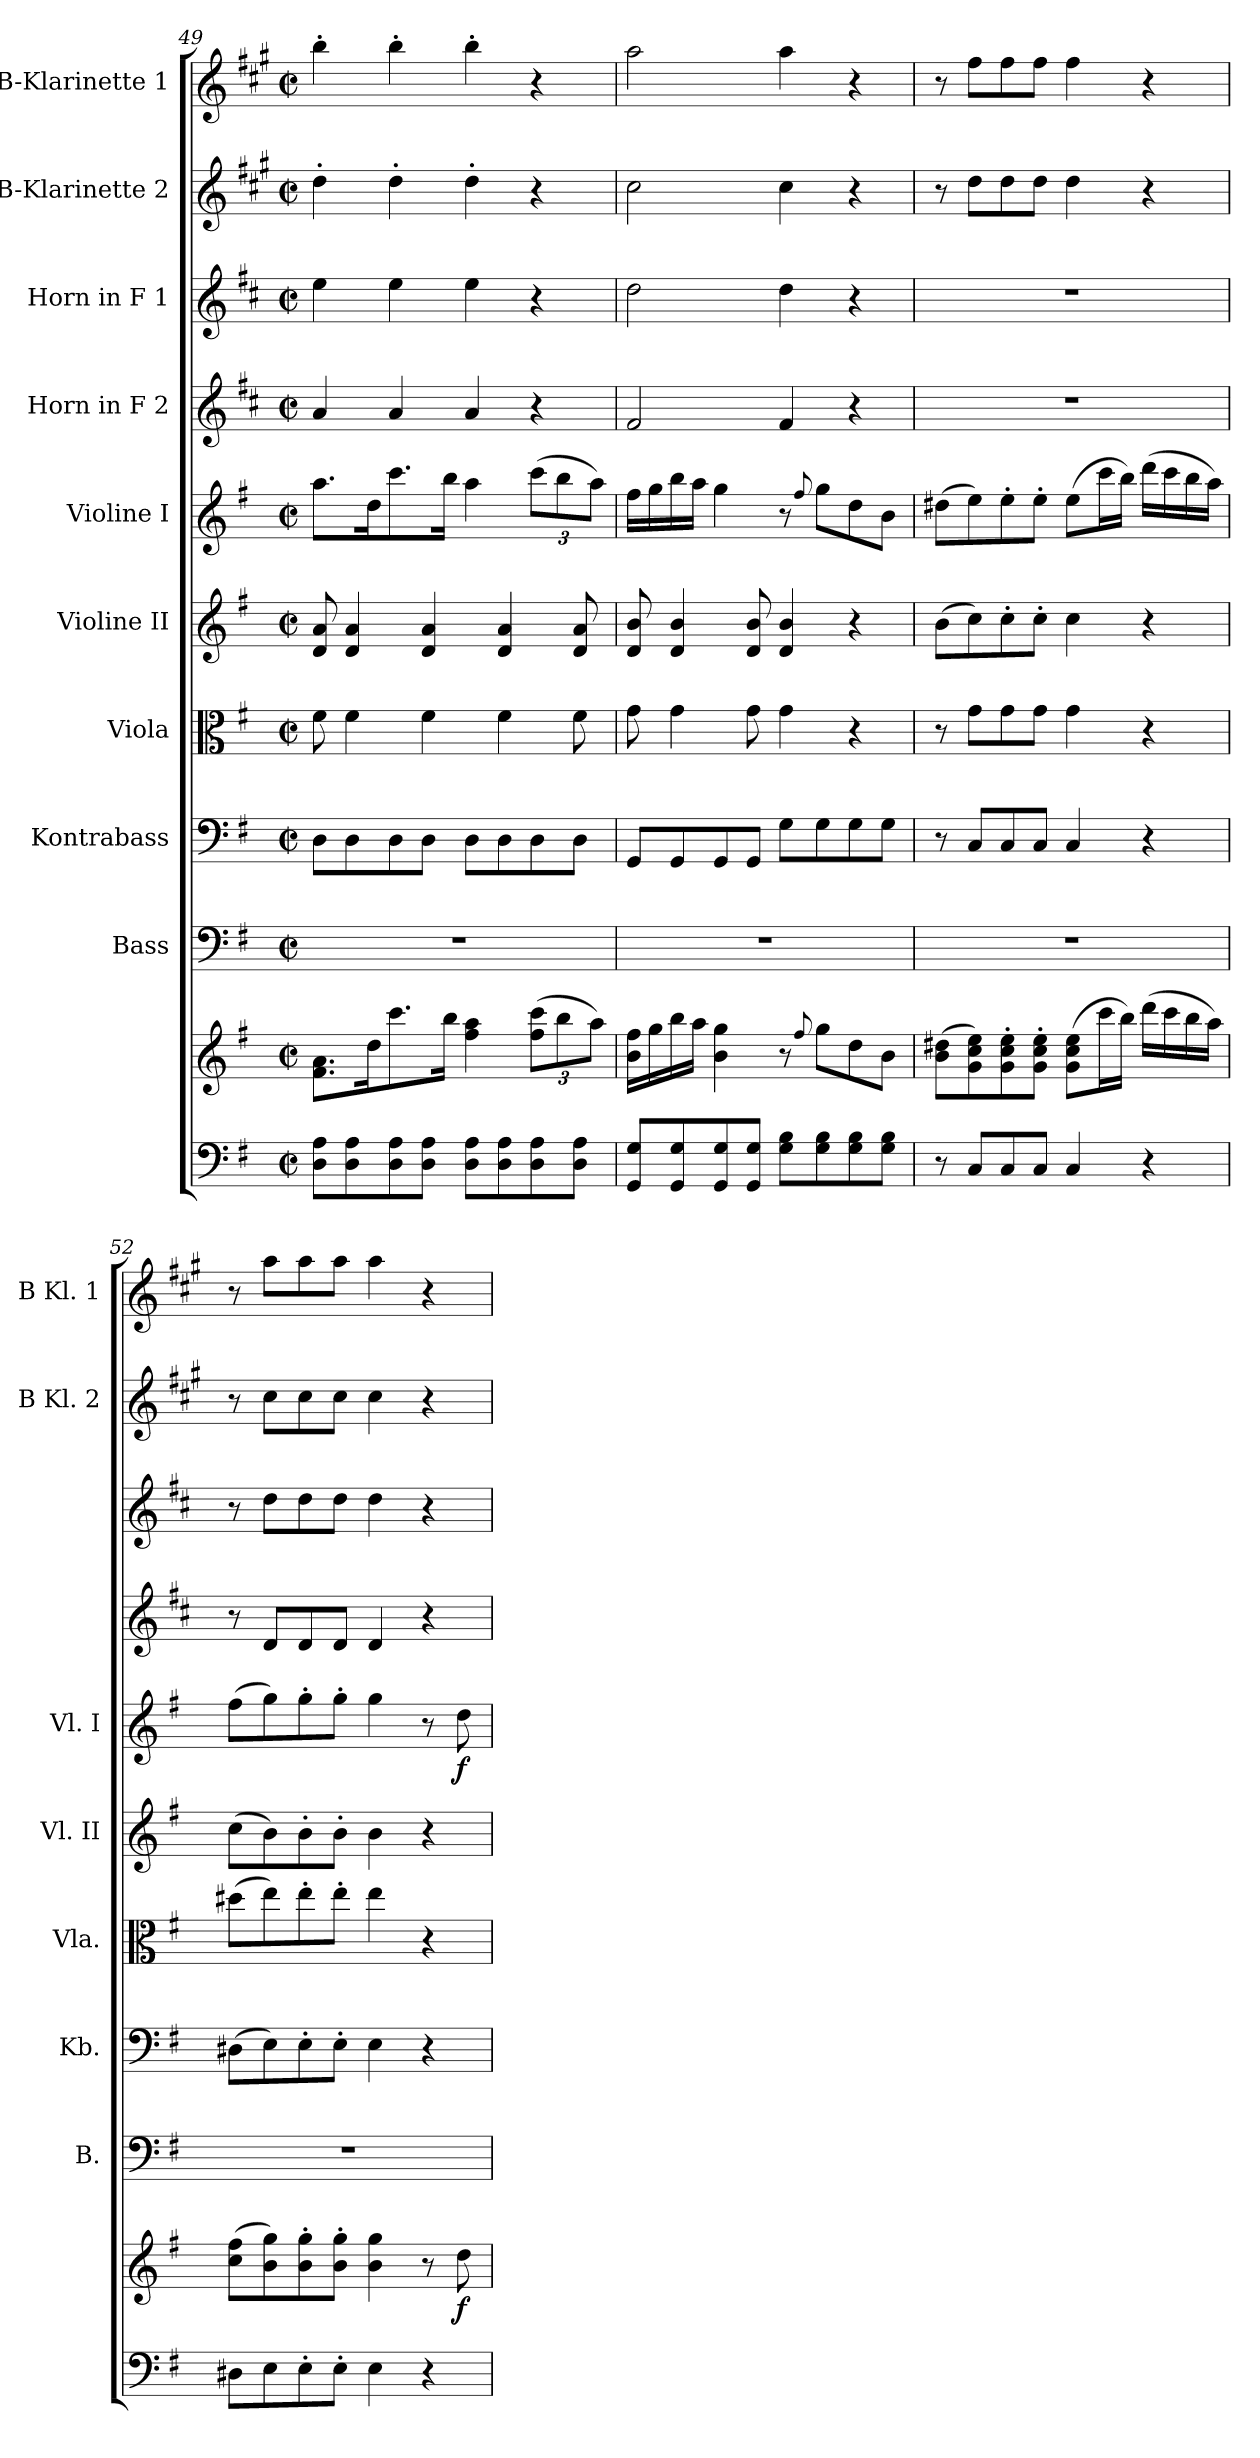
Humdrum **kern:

**kern	**kern	**dynam	**kern	**kern	**kern	**kern	**kern	**dynam	**kern	**kern	**kern	**kern
*part10	*part10	*part10	*part9	*part8	*part7	*part6	*part5	*part5	*part4	*part3	*part2	*part1
*staff11	*staff10	*staff10/11	*staff9	*staff8	*staff7	*staff6	*staff5	*staff5	*staff4	*staff3	*staff2	*staff1
*	*	*	*I"Bass	*I"Kontrabass	*I"Viola	*I"Violine II	*I"Violine I	*	*I"Horn in F 2	*I"Horn in F 1	*I"B-Klarinette 2	*I"B-Klarinette 1
*	*	*	*I'B.	*I'Kb.	*I'Vla.	*I'Vl. II	*I'Vl. I	*	*	*	*I'B Kl. 2	*I'B Kl. 1
*clefF4	*clefG2	*	*clefF4	*clefF4	*clefC3	*clefG2	*clefG2	*	*clefG2	*clefG2	*clefG2	*clefG2
*	*	*	*	*ITrd7c12	*	*	*	*	*ITrd4c7	*ITrd4c7	*ITrd1c2	*ITrd1c2
*k[f#]	*k[f#]	*	*k[f#]	*k[f#]	*k[f#]	*k[f#]	*k[f#]	*	*k[f#]	*k[f#]	*k[f#]	*k[f#]
*G:	*G:	*	*G:	*G:	*G:	*G:	*G:	*	*G:	*G:	*G:	*G:
*M2/2	*M2/2	*	*M2/2	*M2/2	*M2/2	*M2/2	*M2/2	*	*M2/2	*M2/2	*M2/2	*M2/2
*met(c|)	*met(c|)	*	*met(c|)	*met(c|)	*met(c|)	*met(c|)	*met(c|)	*	*met(c|)	*met(c|)	*met(c|)	*met(c|)
=49	=49	=49	=49	=49	=49	=49	=49	=49	=49	=49	=49	=49
8D\ 8A\L	8.f#\ 8.a\L	.	1r	8DD\L	8f#\	8d/ 8a/	8.aa\L	.	4d/	4a\	4cc'>\	4aa'>\
8D\ 8A\	.	.	.	8DD\	4f#\	4d/ 4a/	.	.	.	.	.	.
.	16dd\k	.	.	.	.	.	16dd\k	.	.	.	.	.
8D\ 8A\	8.ccc\	.	.	8DD\	.	.	8.ccc\	.	4d/	4a\	4cc'>\	4aa'>\
8D\ 8A\J	.	.	.	8DD\J	4f#\	4d/ 4a/	.	.	.	.	.	.
.	16bb\Jk	.	.	.	.	.	16bb\Jk	.	.	.	.	.
8D\ 8A\L	4ff#\ 4aa\	.	.	8DD\L	.	.	4aa\	.	4d/	4a\	4cc'>\	4aa'>\
8D\ 8A\	.	.	.	8DD\	4f#\	4d/ 4a/	.	.	.	.	.	.
8D\ 8A\	(>12ff#\ 12ccc\L	.	.	8DD\	.	.	(>12ccc\L	.	4r	4r	4r	4r
.	12bb\	.	.	.	.	.	12bb\	.	.	.	.	.
8D\ 8A\J	.	.	.	8DD\J	8f#\	8d/ 8a/	.	.	.	.	.	.
.	12aa\J)	.	.	.	.	.	12aa\J)	.	.	.	.	.
=50	=50	=50	=50	=50	=50	=50	=50	=50	=50	=50	=50	=50
8GG/ 8G/L	16b\ 16ff#\LL	.	1r	8GGG/L	8g\	8d/ 8b/	16ff#\LL	.	2B/	2g\	2b\	2gg\
.	16gg\	.	.	.	.	.	16gg\	.	.	.	.	.
8GG/ 8G/	16bb\	.	.	8GGG/	4g\	4d/ 4b/	16bb\	.	.	.	.	.
.	16aa\JJ	.	.	.	.	.	16aa\JJ	.	.	.	.	.
8GG/ 8G/	4b\ 4gg\	.	.	8GGG/	.	.	4gg\	.	.	.	.	.
8GG/ 8G/J	.	.	.	8GGG/J	8g\	8d/ 8b/	.	.	.	.	.	.
8G\ 8B\L	8r	.	.	8GG\L	4g\	4d/ 4b/	8r	.	4B/	4g\	4b\	4gg\
.	8qqff#/	.	.	.	.	.	8qqff#/	.	.	.	.	.
8G\ 8B\	8gg\L	.	.	8GG\	.	.	8gg\L	.	.	.	.	.
8G\ 8B\	8dd\	.	.	8GG\	4r	4r	8dd\	.	4r	4r	4r	4r
8G\ 8B\J	8b\J	.	.	8GG\J	.	.	8b\J	.	.	.	.	.
!!LO:PB:g=z
=51	=51	=51	=51	=51	=51	=51	=51	=51	=51	=51	=51	=51
8r	(>8b\ 8dd#X\L	.	1r	8r	8r	(>8b\L	(>8dd#X\L	.	1r	1r	8r	8r
8C/L	8g\ 8cc\ 8ee\)	.	.	8CC/L	8g\L	8cc\)	8ee\)	.	.	.	8cc\L	8ee\L
8C/	8g\'> 8cc\'> 8ee\'>	.	.	8CC/	8g\	8cc'>\	8ee'>\	.	.	.	8cc\	8ee\
8C/J	8g\'> 8cc\'> 8ee\'>J	.	.	8CC/J	8g\J	8cc'>\J	8ee'>\J	.	.	.	8cc\J	8ee\J
4C/	(>8g\ 8cc\ 8ee\L	.	.	4CC/	4g\	4cc\	(>8ee\L	.	.	.	4cc\	4ee\
.	16ccc\L	.	.	.	.	.	16ccc\L	.	.	.	.	.
.	16bb\JJ)	.	.	.	.	.	16bb\JJ)	.	.	.	.	.
4r	(>16ddd\LL	.	.	4r	4r	4r	(>16ddd\LL	.	.	.	4r	4r
.	16ccc\	.	.	.	.	.	16ccc\	.	.	.	.	.
.	16bb\	.	.	.	.	.	16bb\	.	.	.	.	.
.	16aa\JJ)	.	.	.	.	.	16aa\JJ)	.	.	.	.	.
=52	=52	=52	=52	=52	=52	=52	=52	=52	=52	=52	=52	=52
8D#X\L	(>8cc\ 8ff#\L	.	1r	(>8DD#X\L	(>8dd#X\L	(>8cc\L	(>8ff#\L	.	8r	8r	8r	8r
8E\	8b\ 8gg\)	.	.	8EE\)	8ee\)	8b\)	8gg\)	.	8G/L	8g\L	8b\L	8gg\L
8E'>\	8b\'> 8gg\'>	.	.	8EE'>\	8ee'>\	8b'>\	8gg'>\	.	8G/	8g\	8b\	8gg\
8E'>\J	8b\'> 8gg\'>J	.	.	8EE'>\J	8ee'>\J	8b'>\J	8gg'>\J	.	8G/J	8g\J	8b\J	8gg\J
4E\	4b\ 4gg\	.	.	4EE\	4ee\	4b\	4gg\	.	4G/	4g\	4b\	4gg\
4r	8r	.	.	4r	4r	4r	8r	.	4r	4r	4r	4r
!	!	!LO:DY:b	!	!	!	!	!	!LO:DY:b	!	!	!	!
.	8dd\	f	.	.	.	.	8dd\	f	.	.	.	.
=	=	=	=	=	=	=	=	=	=	=	=	=
*-	*-	*-	*-	*-	*-	*-	*-	*-	*-	*-	*-	*-
